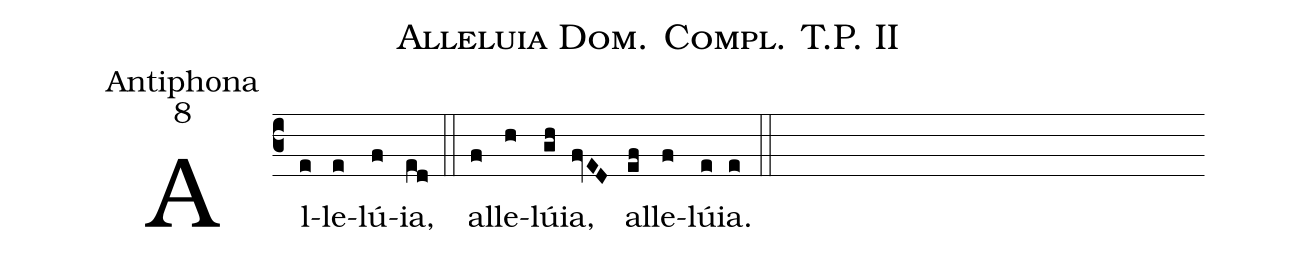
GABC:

name:Alleluia  Dom. Compl.  T.P.   II;
office-part:Antiphona;
mode:8;
%%
(c3) Al(e)le(e)lú(f)ia,(ed) (::)
al(f)le(h)lú(gh)ia,(fvED) al(ef)le(f)lú(e)ia.(e) (::)
